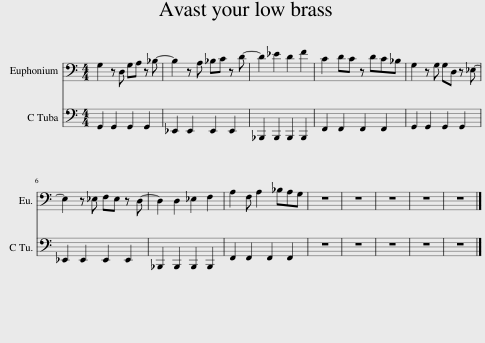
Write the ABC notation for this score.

X:1
%%score 1 2
L:1/8
M:4/4
I:linebreak $
K:C
V:1 bass
V:2 bass
V:1
 G,2 z D, G,A, z _B,- | B,2 z A, _B,C z D- | D2 _E2 D2 F2 | C2 DC z DC_B, | G,2 z G, G,D, z _E,- |$ %5
 E,2 z _E, F,E, z D,- | D,2 D,2 _E,2 F,2 | A,2 F, A,2 _B,A,G, | z8 | z8 | %10
 z8 | z8 | z8 |] %13
V:2
 G,,2 G,,2 G,,2 G,,2 | _E,,2 E,,2 E,,2 E,,2 | _B,,,2 B,,,2 B,,,2 B,,,2 | F,,2 F,,2 F,,2 F,,2 | G,,2 G,,2 G,,2 G,,2 |$ %5
 _E,,2 E,,2 E,,2 E,,2 | _B,,,2 B,,,2 B,,,2 B,,,2 | F,,2 F,,2 F,,2 F,,2 | z8 | z8 | %10
 z8 | z8 | z8 |] %13
